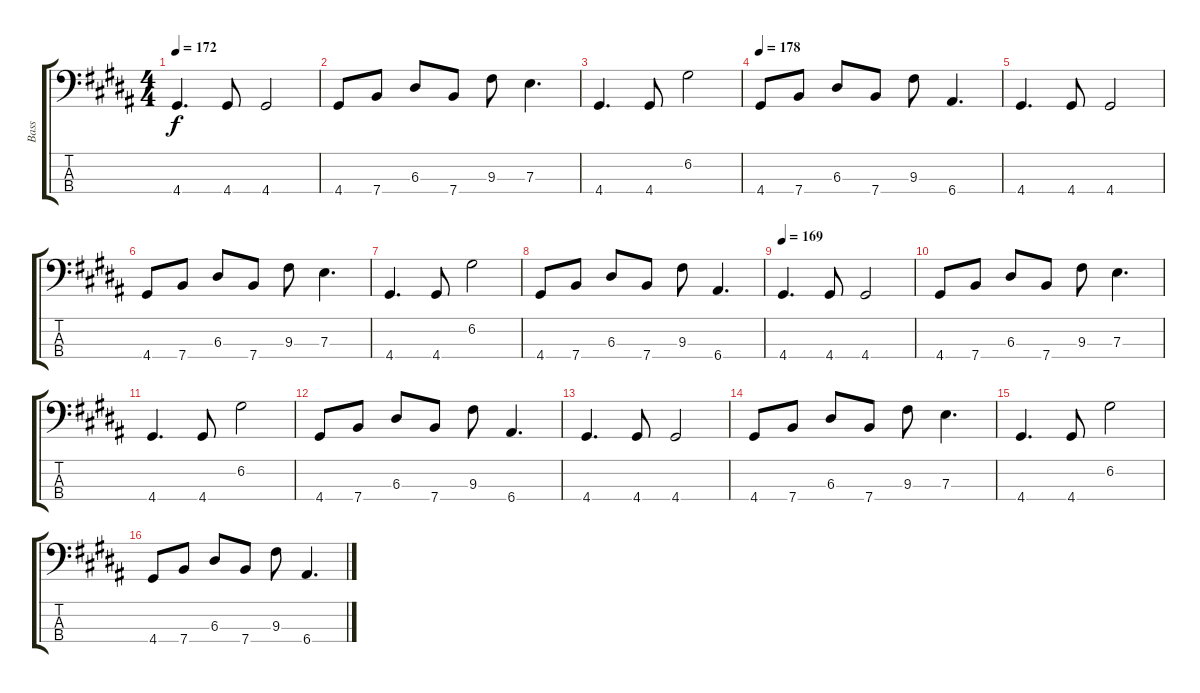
\track ("Bass" "Bass") {instrument electricbassfinger}
\staff {score tabs}
\tuning (G2 D2 A1 E1) {hide}
\ts (4 4)
\tempo 172
\clef f4
\ks g#minor
4.4.4{d dy f} 4.4.8 4.4.2 |
4.4.8 7.4.8 6.3.8 7.4.8 9.3.8 7.3.4{d} |
4.4.4{d} 4.4.8 6.2.2 |
\tempo 178
4.4.8 7.4.8 6.3.8 7.4.8 9.3.8 6.4.4{d} |
4.4.4{d} 4.4.8 4.4.2 |
4.4.8 7.4.8 6.3.8 7.4.8 9.3.8 7.3.4{d} |
4.4.4{d} 4.4.8 6.2.2 |
4.4.8 7.4.8 6.3.8 7.4.8 9.3.8 6.4.4{d} |
\tempo 169
4.4.4{d} 4.4.8 4.4.2 |
4.4.8 7.4.8 6.3.8 7.4.8 9.3.8 7.3.4{d} |
4.4.4{d} 4.4.8 6.2.2 |
4.4.8 7.4.8 6.3.8 7.4.8 9.3.8 6.4.4{d} |
4.4.4{d} 4.4.8 4.4.2 |
4.4.8 7.4.8 6.3.8 7.4.8 9.3.8 7.3.4{d} |
4.4.4{d} 4.4.8 6.2.2 |
4.4.8 7.4.8 6.3.8 7.4.8 9.3.8 6.4.4{d}
